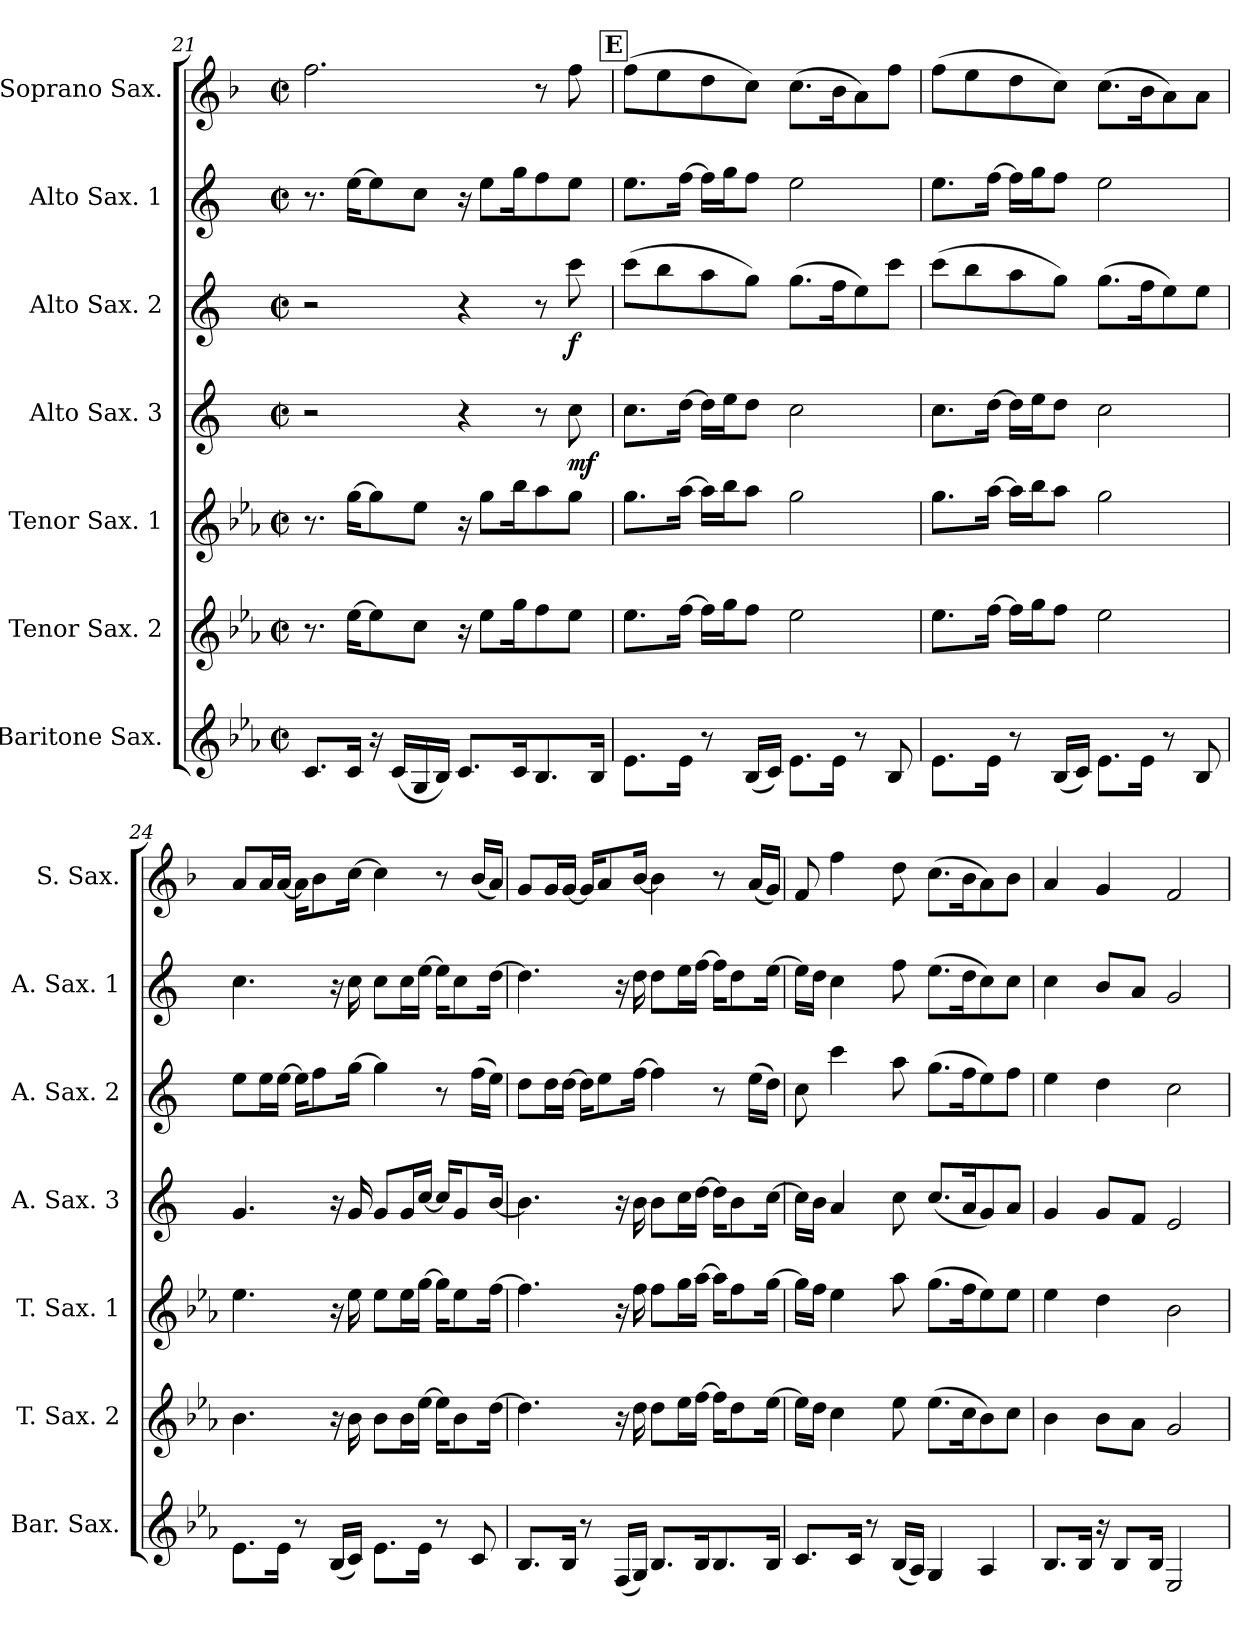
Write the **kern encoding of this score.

**kern	**kern	**kern	**kern	**dynam	**kern	**dynam	**kern	**kern
*part7	*part6	*part5	*part4	*part4	*part3	*part3	*part2	*part1
*staff7	*staff6	*staff5	*staff4	*staff4	*staff3	*staff3	*staff2	*staff1
*I"Baritone Sax.	*I"Tenor Sax. 2	*I"Tenor Sax. 1	*I"Alto Sax. 3	*	*I"Alto Sax. 2	*	*I"Alto Sax. 1	*I"Soprano Sax.
*I'Bar. Sax.	*I'T. Sax. 2	*I'T. Sax. 1	*I'A. Sax. 3	*	*I'A. Sax. 2	*	*I'A. Sax. 1	*I'S. Sax.
!!LO:LB:g=z
*clefG2	*clefG2	*clefG2	*clefG2	*	*clefG2	*	*clefG2	*clefG2
*ITrd12c21	*ITrd8c14	*ITrd8c14	*ITrd5c9	*	*ITrd5c9	*	*ITrd5c9	*ITrd1c2
*k[b-e-a-]	*k[b-e-a-]	*k[b-e-a-]	*k[b-e-a-]	*	*k[b-e-a-]	*	*k[b-e-a-]	*k[b-e-a-]
*M2/2	*M2/2	*M2/2	*M2/2	*	*M2/2	*	*M2/2	*M2/2
*met(c|)	*met(c|)	*met(c|)	*met(c|)	*	*met(c|)	*	*met(c|)	*met(c|)
=21	=21	=21	=21	=21	=21	=21	=21	=21
8.C/L	8.r	8.r	2r	.	2r	.	8.r	2.ee-\
16C/Jk	[16e-\KL	[16g\KL	.	.	.	.	[16g\KL	.
16r	8e-\]	8g\]	.	.	.	.	8g\]	.
(16C/LL	.	.	.	.	.	.	.	.
16GG/	8c\J	8e-\J	.	.	.	.	8e-\J	.
16BB-/JJ)	.	.	.	.	.	.	.	.
8.C/L	16r	16r	4r	.	4r	.	16r	.
.	8e-\L	8g\L	.	.	.	.	8g\L	.
16C/K	16g\K	16b-\K	.	.	.	.	16b-\K	.
8.BB-/	8f\	8a-\	8r	.	8r	.	8a-\	8r
!	!	!	!	!LO:DY:b	!	!LO:DY:b	!	!
.	8e-\J	8g\J	8e-\	mf	8ee-\	f	8g\J	8ee-\
16BB-/Jk	.	.	.	.	.	.	.	.
!!LO:REH:place=s1:a:B:fs=14:t=E
=22	=22	=22	=22	=22	=22	=22	=22	=22
8.E-\L	8.e-\L	8.g\L	8.e-\L	.	(8ee-\L	.	8.g\L	(8ee-\L
.	.	.	.	.	8dd\	.	.	8dd\
16E-\Jk	[16f\Jk	[16a-\Jk	[16f\Jk	.	.	.	[16a-\Jk	.
8r	16f\LL]	16a-\LL]	16f\LL]	.	8cc\	.	16a-\LL]	8cc\
.	16g\J	16b-\J	16g\J	.	.	.	16b-\J	.
(16BB-/LL	8f\J	8a-\J	8f\J	.	8b-\J)	.	8a-\J	8b-\J)
16C/JJ)	.	.	.	.	.	.	.	.
8.E-\L	2e-\	2g\	2e-\	.	(8.b-\L	.	2g\	(8.b-\L
16E-\Jk	.	.	.	.	16a-\K	.	.	16a-\K
8r	.	.	.	.	8g\)	.	.	8g\)
8BB-/	.	.	.	.	8ee-\J	.	.	8ee-\J
=23	=23	=23	=23	=23	=23	=23	=23	=23
8.E-\L	8.e-\L	8.g\L	8.e-\L	.	(8ee-\L	.	8.g\L	(8ee-\L
.	.	.	.	.	8dd\	.	.	8dd\
16E-\Jk	[16f\Jk	[16a-\Jk	[16f\Jk	.	.	.	[16a-\Jk	.
8r	16f\LL]	16a-\LL]	16f\LL]	.	8cc\	.	16a-\LL]	8cc\
.	16g\J	16b-\J	16g\J	.	.	.	16b-\J	.
(16BB-/LL	8f\J	8a-\J	8f\J	.	8b-\J)	.	8a-\J	8b-\J)
16C/JJ)	.	.	.	.	.	.	.	.
8.E-\L	2e-\	2g\	2e-\	.	(8.b-\L	.	2g\	(8.b-\L
16E-\Jk	.	.	.	.	16a-\K	.	.	16a-\K
8r	.	.	.	.	8g\)	.	.	8g\)
8BB-/	.	.	.	.	8g\J	.	.	8g\J
!!LO:PB:g=z
=24	=24	=24	=24	=24	=24	=24	=24	=24
8.E-\L	4.B-\	4.e-\	4.B-/	.	8g\L	.	4.e-\	8g/L
.	.	.	.	.	16g\L	.	.	16g/L
16E-\Jk	.	.	.	.	[16g\JJ	.	.	[16g/JJ
8r	.	.	.	.	16g\KL]	.	.	16g\KL]
.	.	.	.	.	8a-\	.	.	8a-\
(16BB-/LL	16r	16r	16r	.	.	.	16r	.
16C/JJ)	16B-\	16e-\	16B-/	.	[16b-\Jk	.	16e-\	[16b-\Jk
8.E-\L	8B-\L	8e-\L	8B-/L	.	4b-\]	.	8e-\L	4b-\]
.	16B-\L	16e-\L	16B-/L	.	.	.	16e-\L	.
16E-\Jk	[16e-\JJ	[16g\JJ	[16e-/JJ	.	.	.	[16g\JJ	.
8r	16e-\KL]	16g\KL]	16e-/KL]	.	8r	.	16g\KL]	8r
.	8B-\	8e-\	8B-/	.	.	.	8e-\	.
8C/	.	.	.	.	(16a-\LL	.	.	(16a-/LL
.	[16d\Jk	[16f\Jk	[16d/Jk	.	16g\JJ)	.	[16f\Jk	16g/JJ)
=25	=25	=25	=25	=25	=25	=25	=25	=25
8.BB-/L	4.d\]	4.f\]	4.d\]	.	8f\L	.	4.f\]	8f/L
.	.	.	.	.	16f\L	.	.	16f/L
16BB-/Jk	.	.	.	.	[16f\JJ	.	.	[16f/JJ
8r	.	.	.	.	16f\KL]	.	.	16f/KL]
.	.	.	.	.	8g\	.	.	8g/
(16FF/LL	16r	16r	16r	.	.	.	16r	.
16GG/JJ)	16d\	16f\	16d\	.	[16a-\Jk	.	16f\	[16a-/Jk
8.BB-/L	8d\L	8f\L	8d\L	.	4a-\]	.	8f\L	4a-\]
.	16e-\L	16g\L	16e-\L	.	.	.	16g\L	.
16BB-/K	[16f\JJ	[16a-\JJ	[16f\JJ	.	.	.	[16a-\JJ	.
8.BB-/	16f\KL]	16a-\KL]	16f\KL]	.	8r	.	16a-\KL]	8r
.	8d\	8f\	8d\	.	.	.	8f\	.
.	.	.	.	.	(16g\LL	.	.	(16g/LL
16BB-/Jk	[16e-\Jk	[16g\Jk	[16e-\Jk	.	16f\JJ)	.	[16g\Jk	16f/JJ)
=26	=26	=26	=26	=26	=26	=26	=26	=26
8.C/L	16e-\LL]	16g\LL]	16e-\LL]	.	8e-\	.	16g\LL]	8e-/
.	16d\JJ	16f\JJ	16d\JJ	.	.	.	16f\JJ	.
.	4c\	4e-\	4c/	.	4ee-\	.	4e-\	4ee-\
16C/Jk	.	.	.	.	.	.	.	.
8r	.	.	.	.	.	.	.	.
(16BB-/LL	8e-\	8a-\	8e-\	.	8cc\	.	8a-\	8cc\
16AA-/JJ)	.	.	.	.	.	.	.	.
4GG/	(8.e-\L	(8.g\L	(8.e-/L	.	(8.b-\L	.	(8.g\L	(8.b-\L
.	16c\K	16f\K	16c/K	.	16a-\K	.	16f\K	16a-\K
4AA-/	8B-\)	8e-\)	8B-/)	.	8g\)	.	8e-\)	8g\)
.	8c\J	8e-\J	8c/J	.	8a-\J	.	8e-\J	8a-\J
!!LO:LB:g=z
=27	=27	=27	=27	=27	=27	=27	=27	=27
8.BB-/L	4B-\	4e-\	4B-/	.	4g\	.	4e-\	4g/
16BB-/Jk	.	.	.	.	.	.	.	.
16r	8B-\L	4d\	8B-/L	.	4f\	.	8d/L	4f/
8BB-/L	.	.	.	.	.	.	.	.
.	8A-\J	.	8A-/J	.	.	.	8c/J	.
16BB-/Jk	.	.	.	.	.	.	.	.
2EE-/	2G/	2B-\	2G/	.	2e-\	.	2B-/	2e-/
=	=	=	=	=	=	=	=	=
*-	*-	*-	*-	*-	*-	*-	*-	*-
